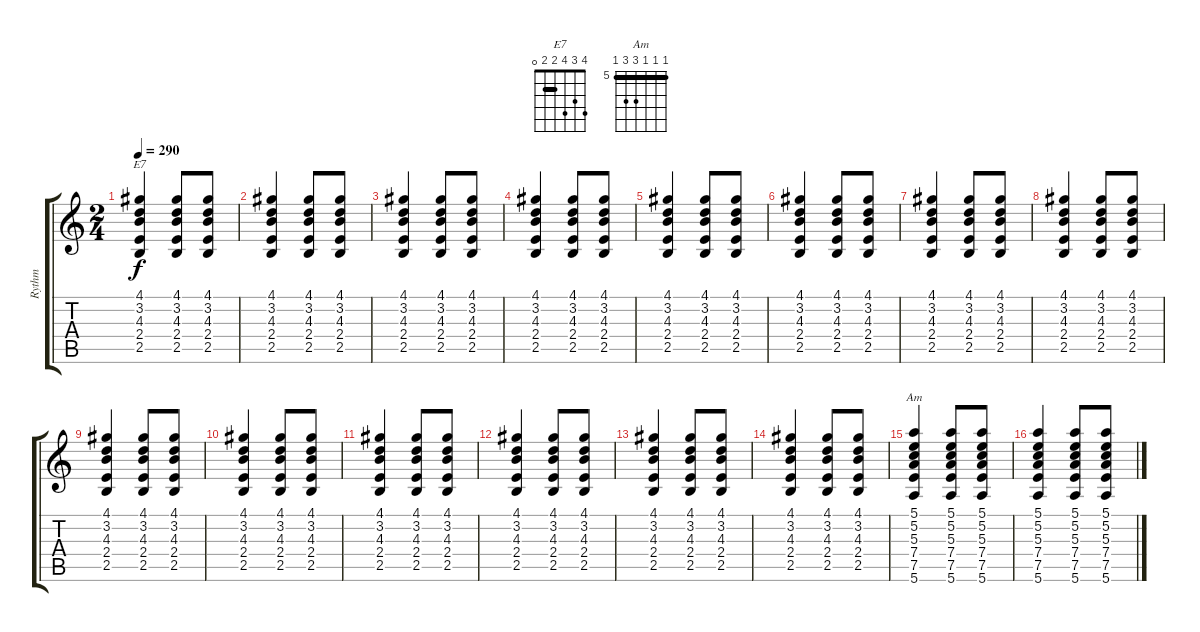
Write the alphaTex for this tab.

\track ("Rythm" "Rythm") {instrument acousticguitarsteel}
\staff {score tabs}
\tuning (E4 B3 G3 D3 A2 E2) {hide}
\chord ("E7" 4 3 4 2 2 0) {barre 2}
\chord ("Am" 5 5 5 7 7 5) {firstfret 5 barre 5}
\ts (2 4)
\tempo 290
\clef g2
\ks c
(4.1 3.2 4.3 2.4 2.5).4{ch "E7" dy f} (4.1 3.2 4.3 2.4 2.5).8 (4.1 3.2 4.3 2.4 2.5).8 |
(4.1 3.2 4.3 2.4 2.5).4 (4.1 3.2 4.3 2.4 2.5).8 (4.1 3.2 4.3 2.4 2.5).8 |
(4.1 3.2 4.3 2.4 2.5).4 (4.1 3.2 4.3 2.4 2.5).8 (4.1 3.2 4.3 2.4 2.5).8 |
(4.1 3.2 4.3 2.4 2.5).4 (4.1 3.2 4.3 2.4 2.5).8 (4.1 3.2 4.3 2.4 2.5).8 |
(4.1 3.2 4.3 2.4 2.5).4 (4.1 3.2 4.3 2.4 2.5).8 (4.1 3.2 4.3 2.4 2.5).8 |
(4.1 3.2 4.3 2.4 2.5).4 (4.1 3.2 4.3 2.4 2.5).8 (4.1 3.2 4.3 2.4 2.5).8 |
(4.1 3.2 4.3 2.4 2.5).4 (4.1 3.2 4.3 2.4 2.5).8 (4.1 3.2 4.3 2.4 2.5).8 |
(4.1 3.2 4.3 2.4 2.5).4 (4.1 3.2 4.3 2.4 2.5).8 (4.1 3.2 4.3 2.4 2.5).8 |
(4.1 3.2 4.3 2.4 2.5).4 (4.1 3.2 4.3 2.4 2.5).8 (4.1 3.2 4.3 2.4 2.5).8 |
(4.1 3.2 4.3 2.4 2.5).4 (4.1 3.2 4.3 2.4 2.5).8 (4.1 3.2 4.3 2.4 2.5).8 |
(4.1 3.2 4.3 2.4 2.5).4 (4.1 3.2 4.3 2.4 2.5).8 (4.1 3.2 4.3 2.4 2.5).8 |
(4.1 3.2 4.3 2.4 2.5).4 (4.1 3.2 4.3 2.4 2.5).8 (4.1 3.2 4.3 2.4 2.5).8 |
(4.1 3.2 4.3 2.4 2.5).4 (4.1 3.2 4.3 2.4 2.5).8 (4.1 3.2 4.3 2.4 2.5).8 |
(4.1 3.2 4.3 2.4 2.5).4 (4.1 3.2 4.3 2.4 2.5).8 (4.1 3.2 4.3 2.4 2.5).8 |
(5.1 5.2 5.3 7.4 7.5 5.6).4{ch "Am"} (5.1 5.2 5.3 7.4 7.5 5.6).8 (5.1 5.2 5.3 7.4 7.5 5.6).8 |
(5.1 5.2 5.3 7.4 7.5 5.6).4 (5.1 5.2 5.3 7.4 7.5 5.6).8 (5.1 5.2 5.3 7.4 7.5 5.6).8
